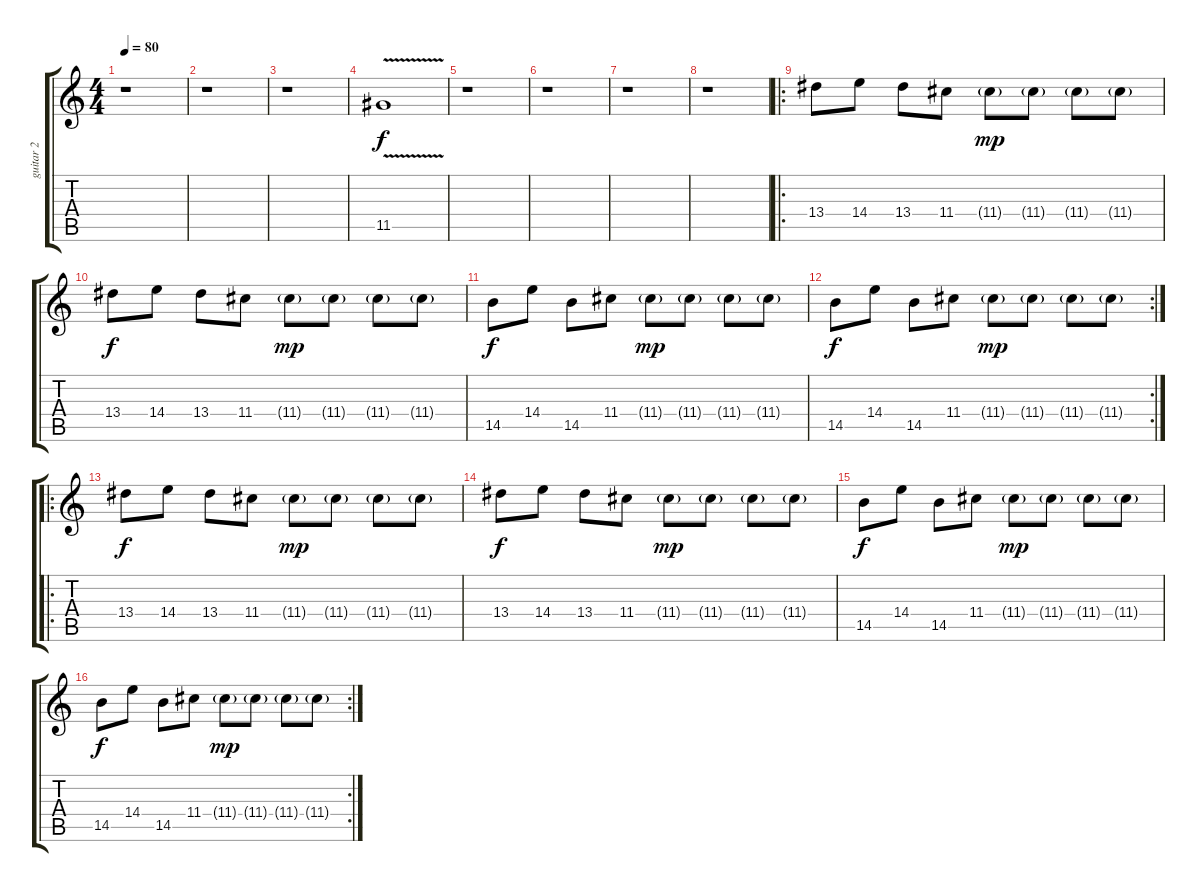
\track ("guitar 2" "guitar 2") {instrument electricguitarmuted}
\staff {score tabs}
\tuning (E4 B3 G3 D3 A2 E2) {hide}
\ts (4 4)
\tempo 80
\clef g2
\ks c
r.1{dy f instrument electricguitarmuted} |
r.1 |
r.1 |
11.5{v}.1 |
r.1 |
r.1 |
r.1 |
r.1 |
\ro
13.4.8 14.4.8 13.4.8 11.4.8 11.4{g}.8{dy mp} 11.4{g}.8 11.4{g}.8 11.4{g}.8 |
13.4.8{dy f} 14.4.8 13.4.8 11.4.8 11.4{g}.8{dy mp} 11.4{g}.8 11.4{g}.8 11.4{g}.8 |
14.5.8{dy f} 14.4.8 14.5.8 11.4.8 11.4{g}.8{dy mp} 11.4{g}.8 11.4{g}.8 11.4{g}.8 |
\rc 2
14.5.8{dy f} 14.4.8 14.5.8 11.4.8 11.4{g}.8{dy mp} 11.4{g}.8 11.4{g}.8 11.4{g}.8 |
\ro
13.4.8{dy f} 14.4.8 13.4.8 11.4.8 11.4{g}.8{dy mp} 11.4{g}.8 11.4{g}.8 11.4{g}.8 |
13.4.8{dy f} 14.4.8 13.4.8 11.4.8 11.4{g}.8{dy mp} 11.4{g}.8 11.4{g}.8 11.4{g}.8 |
14.5.8{dy f} 14.4.8 14.5.8 11.4.8 11.4{g}.8{dy mp} 11.4{g}.8 11.4{g}.8 11.4{g}.8 |
\rc 2
14.5.8{dy f} 14.4.8 14.5.8 11.4.8 11.4{g}.8{dy mp} 11.4{g}.8 11.4{g}.8 11.4{g}.8
